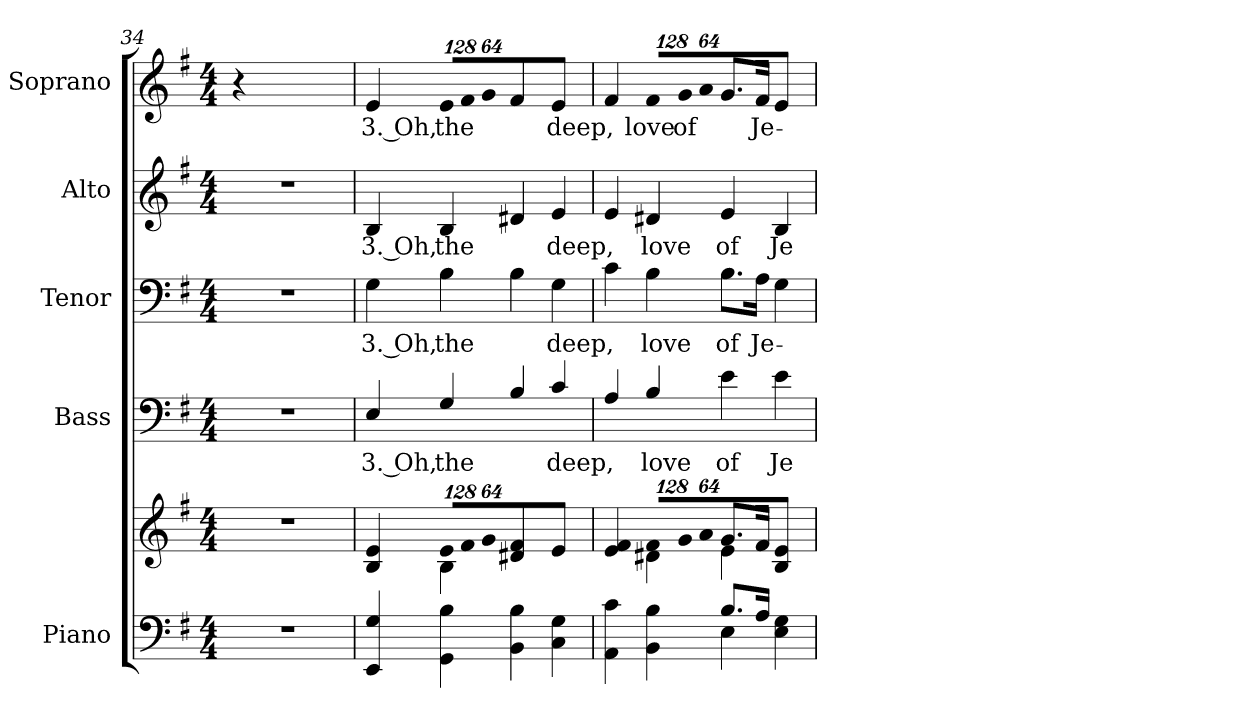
**kern	**kern	**kern	**text	**kern	**text	**kern	**text	**kern	**text
*part5	*part5	*part4	*part4	*part3	*part3	*part2	*part2	*part1	*part1
*staff6	*staff5	*staff4	*staff4	*staff3	*staff3	*staff2	*staff2	*staff1	*staff1
*I"Piano	*	*I"Bass	*	*I"Tenor	*	*I"Alto	*	*I"Soprano	*
*I'Pno.	*	*I'B.	*	*I'T.	*	*I'A.	*	*I'S.	*
!!LO:PB:g=z
*clefF4	*clefG2	*clefF4	*	*clefF4	*	*clefG2	*	*clefG2	*
*	*	*ITrd7c12	*	*	*	*	*	*	*
*k[f#]	*k[f#]	*k[f#]	*	*k[f#]	*	*k[f#]	*	*k[f#]	*
*G:	*G:	*G:	*	*G:	*	*G:	*	*G:	*
*M4/4	*M4/4	*M4/4	*	*M4/4	*	*M4/4	*	*M4/4	*
=34	=34	=34	=34	=34	=34	=34	=34	=34	=34
1r	1r	1r	.	1r	.	1r	.	4r	.
.	.	.	.	.	.	.	.	2.ryy	.
=35	=35	=35	=35	=35	=35	=35	=35	=35	=35
*	*^	*	*	*	*	*	*	*	*
!	!	!	!	!LO:LY:b:color=#000000	!	!	!	!	!	!
!	!	!	!	!	!	!LO:LY:b:color=#000000	!	!	!	!
!	!	!	!	!	!	!	!	!LO:LY:b:color=#000000	!	!
!	!	!	!	!	!	!	!	!	!	!LO:LY:b:color=#000000
4EEi/ 4Gi	4Bi/ 4ei	4ryy	4EEi/	3. Oh,	4Gi\	3. Oh,	4Bi/	3. Oh,	4ei/	3. Oh,
*	*Xbrackettup	*	*	*	*	*	*	*	*	*
!	!LO:N:vis=8	!	!	!	!	!	!	!	!	!
!	!	!	!	!LO:LY:b:color=#000000	!	!	!	!	!	!
!	!	!	!	!	!	!LO:LY:b:color=#000000	!	!	!	!
!	!	!	!	!	!	!	!	!LO:LY:b:color=#000000	!	!
*	*	*	*	*	*	*	*	*	*Xbrackettup	*
!	!	!	!	!	!	!	!	!	!LO:N:vis=8	!
!	!	!	!	!	!	!	!	!	!	!LO:LY:b:color=#000000
4GGi\ 4Bi	1024%85ei/L	4Bi\	4GGi/	the	4Bi\	the	4Bi/	the	1024%85ei/L	the
!	!LO:N:vis=8	!	!	!	!	!	!	!	!LO:N:vis=8	!
.	1024%85f#i/	.	.	.	.	.	.	.	1024%85f#i/	.
!	!LO:N:vis=8	!	!	!	!	!	!	!	!LO:N:vis=8	!
.	512%43gi/J	.	.	.	.	.	.	.	512%43gi/J	.
4BBi\ 4Bi	4d#Xi/ 4f#i	2ryy	4BBi/	.	4Bi\	.	4d#Xi/	.	4f#i/	.
!	!	!	!	!LO:LY:b:color=#000000	!	!	!	!	!	!
!	!	!	!	!	!	!LO:LY:b:color=#000000	!	!	!	!
!	!	!	!	!	!	!	!	!LO:LY:b:color=#000000	!	!
!	!	!	!	!	!	!	!	!	!	!LO:LY:b:color=#000000
4Ci\ 4Gi	4ei/	.	4Ci/	deep,	4Gi\	deep,	4ei/	deep,	4ei/	deep,
=36	=36	=36	=36	=36	=36	=36	=36	=36	=36	=36
*^	*	*	*	*	*	*	*	*	*	*
4AAi\ 4ci	2ryy	4ei/ 4f#i	4ryy	4AAi/	.	4ci\	.	4ei/	.	4f#i/	.
!	!	!LO:N:vis=8	!	!	!	!	!	!	!	!	!
!	!	!	!	!	!LO:LY:b:color=#000000	!	!	!	!	!	!
!	!	!	!	!	!	!	!LO:LY:b:color=#000000	!	!	!	!
!	!	!	!	!	!	!	!	!	!LO:LY:b:color=#000000	!LO:N:vis=8	!
!	!	!	!	!	!	!	!	!	!	!	!LO:LY:b:color=#000000
4BBi\ 4Bi	.	1024%85f#i/L	4d#Xi\	4BBi/	love	4Bi\	love	4d#Xi/	love	1024%85f#i/L	love
!	!	!LO:N:vis=8	!	!	!	!	!	!	!	!LO:N:vis=8	!
!	!	!	!	!	!	!	!	!	!	!	!LO:LY:b:color=#000000
.	.	1024%85gi/	.	.	.	.	.	.	.	1024%85gi/	of
!	!	!LO:N:vis=8	!	!	!	!	!	!	!	!LO:N:vis=8	!
.	.	512%43ai/J	.	.	.	.	.	.	.	512%43ai/J	.
!	!	!	!	!	!LO:LY:b:color=#000000	!	!	!	!	!	!
!	!	!	!	!	!	!	!LO:LY:b:color=#000000	!	!	!	!
!	!	!	!	!	!	!	!	!	!LO:LY:b:color=#000000	!	!
8.Bi/L	4Ei\	8.gi/L	4ei\	4Ei\	of	8.Bi\L	of	4ei/	of	8.gi/L	.
!	!	!	!	!	!	!	!LO:LY:b:color=#000000	!	!	!	!
!	!	!	!	!	!	!	!	!	!	!	!LO:LY:b:color=#000000
16Ai/Jk	.	16f#i/Jk	.	.	.	16Ai\Jk	Je-	.	.	16f#i/Jk	Je-
!	!	!	!	!	!LO:LY:b:color=#000000	!	!	!	!	!	!
!	!	!	!	!	!	!	!	!	!LO:LY:b:color=#000000	!	!
4Ei\ 4Gi	4ryy	4Bi/ 4ei	4ryy	4Ei\	Je-	4Gi\	.	4Bi/	Je-	4ei/	.
*v	*v	*	*	*	*	*	*	*	*	*	*
*	*v	*v	*	*	*	*	*	*	*	*
=	=	=	=	=	=	=	=	=	=
*-	*-	*-	*-	*-	*-	*-	*-	*-	*-
